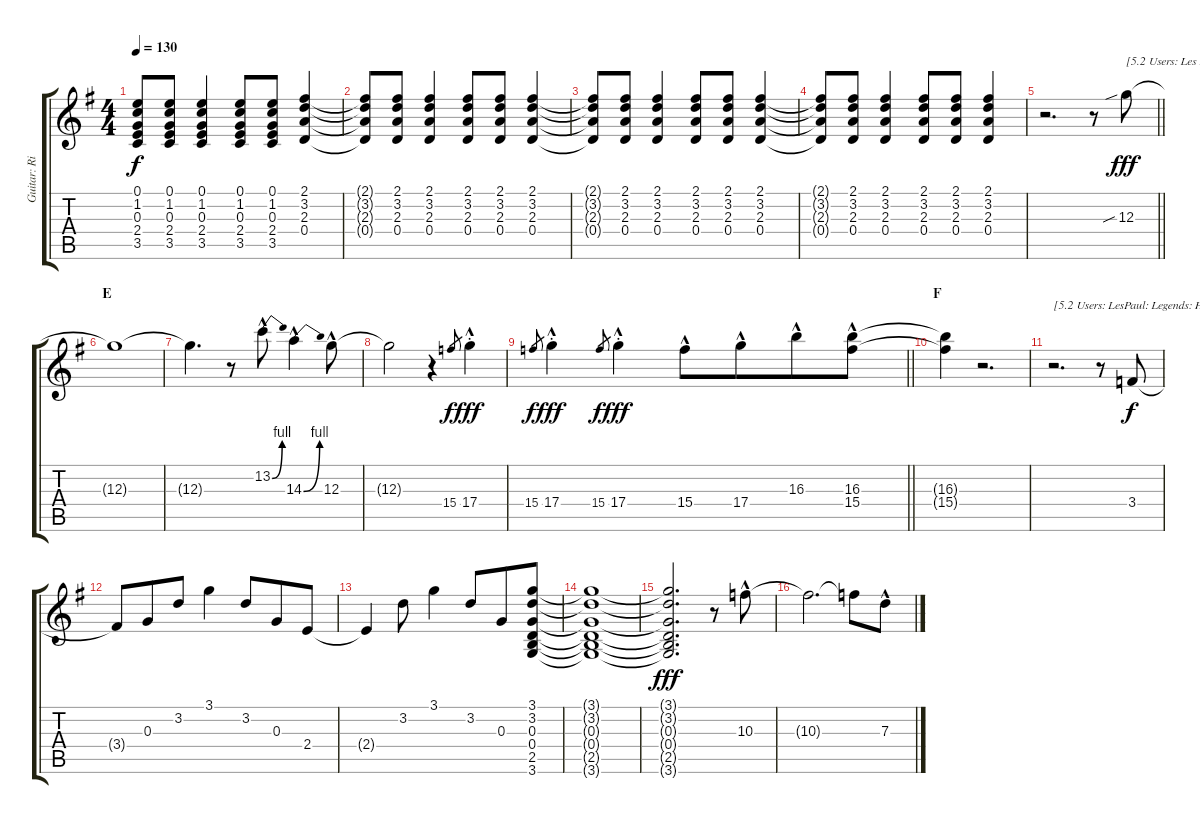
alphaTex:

\track ("Guitar: Ritchie" "Guitar: Ri") {instrument overdrivenguitar}
\staff {score tabs}
\tuning (E4 B3 G3 D3 A2 E2) {hide}
\ts (4 4)
\tempo 130
\clef g2
\ks g
(0.1{t} 1.2{t} 0.3{t} 2.4{t} 3.5{t}).8{dy f} (0.1 1.2 0.3 2.4 3.5).8 (0.1 1.2 0.3 2.4 3.5).4 (0.1 1.2 0.3 2.4 3.5).8 (0.1 1.2 0.3 2.4 3.5).8 (2.1 3.2 2.3 0.4).4 |
(2.1{t} 3.2{t} 2.3{t} 0.4{t}).8 (2.1 3.2 2.3 0.4).8 (2.1 3.2 2.3 0.4).4 (2.1 3.2 2.3 0.4).8 (2.1 3.2 2.3 0.4).8{beam merge} (2.1 3.2 2.3 0.4).4 |
(2.1{t} 3.2{t} 2.3{t} 0.4{t}).8 (2.1 3.2 2.3 0.4).8 (2.1 3.2 2.3 0.4).4 (2.1 3.2 2.3 0.4).8 (2.1 3.2 2.3 0.4).8{beam merge} (2.1 3.2 2.3 0.4).4 |
(2.1{t} 3.2{t} 2.3{t} 0.4{t}).8 (2.1 3.2 2.3 0.4).8 (2.1 3.2 2.3 0.4).4 (2.1 3.2 2.3 0.4).8 (2.1 3.2 2.3 0.4).8{beam merge} (2.1 3.2 2.3 0.4).4 |
\barLineRight lightlight
r.2{d} r.8 12.3{sib}.8{txt "[5.2 Users: Les Paul: Legends: Single: R.R.Y.]" dy fff volume 16 instrument overdrivenguitar} |
\section ("" "E")
12.3{t}.1 |
12.3{t}.4{d} r.8 13.2{be (bend 0 0 60 4) hac}.8 14.3{be (bend 0 0 60 4) hac}.4 12.3{hac}.8 |
12.3{t}.2 r.4 15.4.8{gr dy f} 17.4{hac st}.4{dy fff} |
\barLineRight lightlight
15.4.8{gr dy f} 17.4{hac st}.4{dy fff} 15.4.8{gr dy f} 17.4{hac st}.4{dy fff} 15.4{hac}.8 17.4{hac}.8{beam merge} 16.3{hac}.8 (16.3{hac} 15.4{hac}).8 |
\section ("" "F")
(16.3{t} 15.4{t}).4 r.2{d} |
r.2{d txt "[5.2 Users: LesPaul: Legends: Hey Jimi - Univibe]" volume 13 instrument overdrivenguitar} r.8 3.4.8{dy f} |
3.4{t}.8 0.3.8{beam merge} 3.2.8 3.1.4 3.2.8{beam merge} 0.3.8 2.4.8 |
2.4{t}.4 3.2.8 3.1.4 3.2.8{beam merge} 0.3.8 (3.1 3.2 0.3 0.4 2.5 3.6).8 |
(3.1{t} 3.2{t} 0.3{t} 0.4{t} 2.5{t} 3.6{t}).1 |
(3.1{t} 3.2{t} 0.3{t} 0.4{t} 2.5{t} 3.6{t}).2{d dy fff} r.8 10.3{hac}.8 |
10.3{t}.2{d} 10.3{t}.8 7.3{hac}.8
